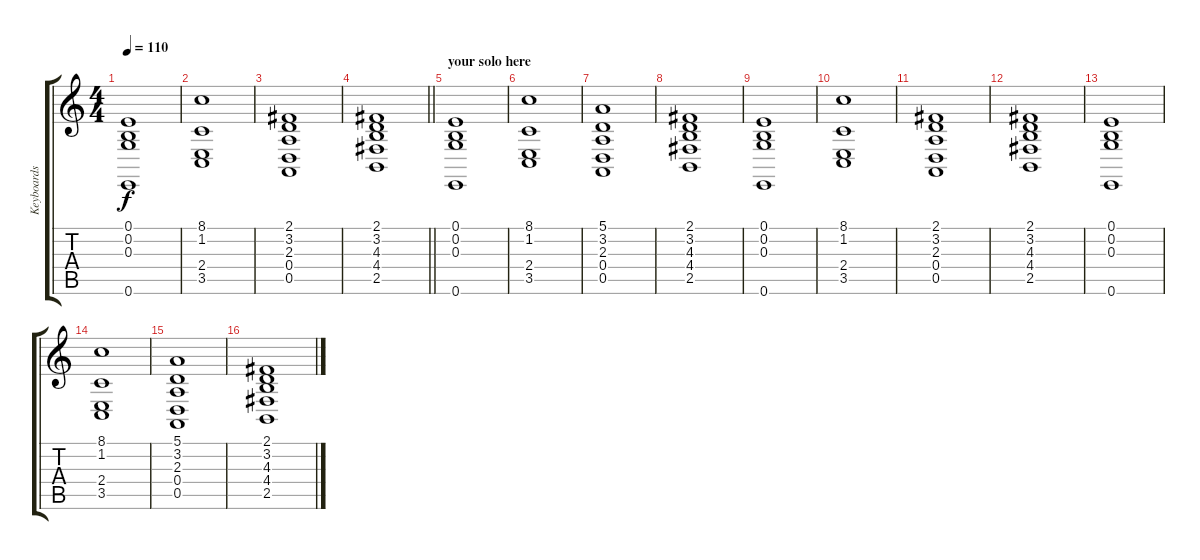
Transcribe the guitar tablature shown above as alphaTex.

\track ("Keyboards" "Keyboards") {instrument stringensemble1}
\staff {score tabs}
\tuning (E4 B3 G3 D3 A2 E2) {hide}
\ts (4 4)
\tempo 110
\clef g2
\ks c
(0.1 0.2 0.3 0.6).1{dy f} |
(8.1 1.2 2.4 3.5).1 |
(2.1 3.2 2.3 0.4 0.5).1 |
\barLineRight lightlight
(2.1 3.2 4.3 4.4 2.5).1 |
\section ("" "your solo here")
(0.1 0.2 0.3 0.6).1 |
(8.1 1.2 2.4 3.5).1 |
(5.1 3.2 2.3 0.4 0.5).1 |
(2.1 3.2 4.3 4.4 2.5).1 |
(0.1 0.2 0.3 0.6).1 |
(8.1 1.2 2.4 3.5).1 |
(2.1 3.2 2.3 0.4 0.5).1 |
(2.1 3.2 4.3 4.4 2.5).1 |
(0.1 0.2 0.3 0.6).1 |
(8.1 1.2 2.4 3.5).1 |
(5.1 3.2 2.3 0.4 0.5).1 |
(2.1 3.2 4.3 4.4 2.5).1
